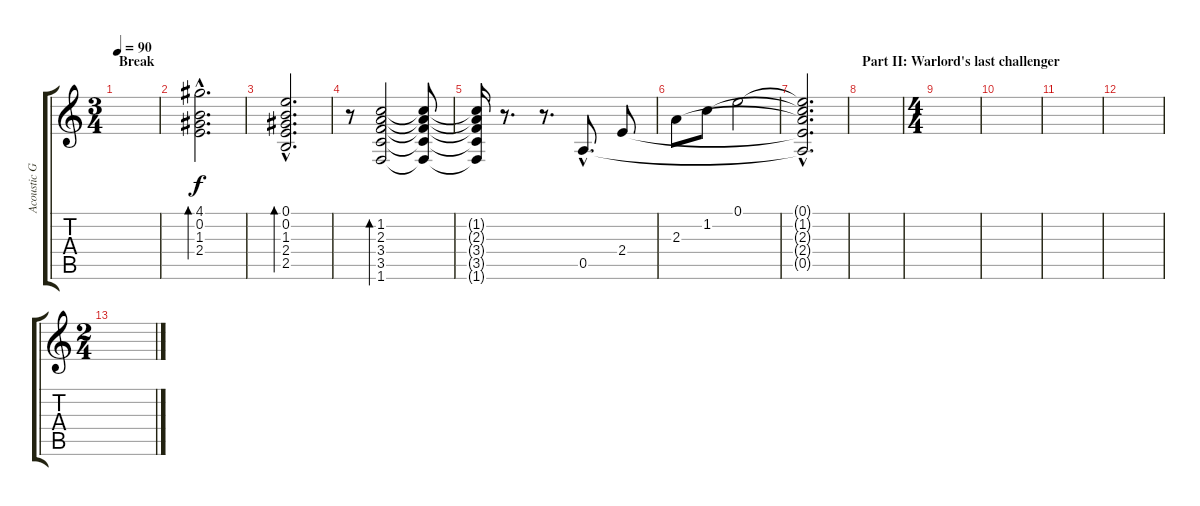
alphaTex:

\track ("Acoustic Guitar 1" "Acoustic G") {instrument acousticguitarnylon}
\staff {score tabs}
\tuning (E4 B3 G3 D3 A2 E2) {hide}
\ts (3 4)
\section ("" "Break")
\tempo 90
\clef g2
\ks c
|
(4.1{hac} 0.2{hac} 1.3{hac} 2.4{hac}).2{d bd 240} |
(0.1{hac} 0.2{hac} 1.3{hac} 2.4{hac} 2.5{hac}).2{d bd 240} |
r.8 (1.2 2.3 3.4 3.5 1.6).2{bd 240} (1.2{t} 2.3{t} 3.4{t} 3.5{t} 1.6{t}).8 |
(1.2{t} 2.3{t} 3.4{t} 3.5{t} 1.6{t}).16 r.8{d} r.8{d} 0.5{hac}.8{d} 2.4.8 |
2.3.8 1.2.8 0.1.2 |
(0.1{hac t} 1.2{hac t} 2.3{hac t} 2.4{hac t} 0.5{hac t}).2{d} |
\section ("" "Part II: Warlord's last challenger")
|
\ts (4 4)
|
|
|
|
\ts (2 4)
